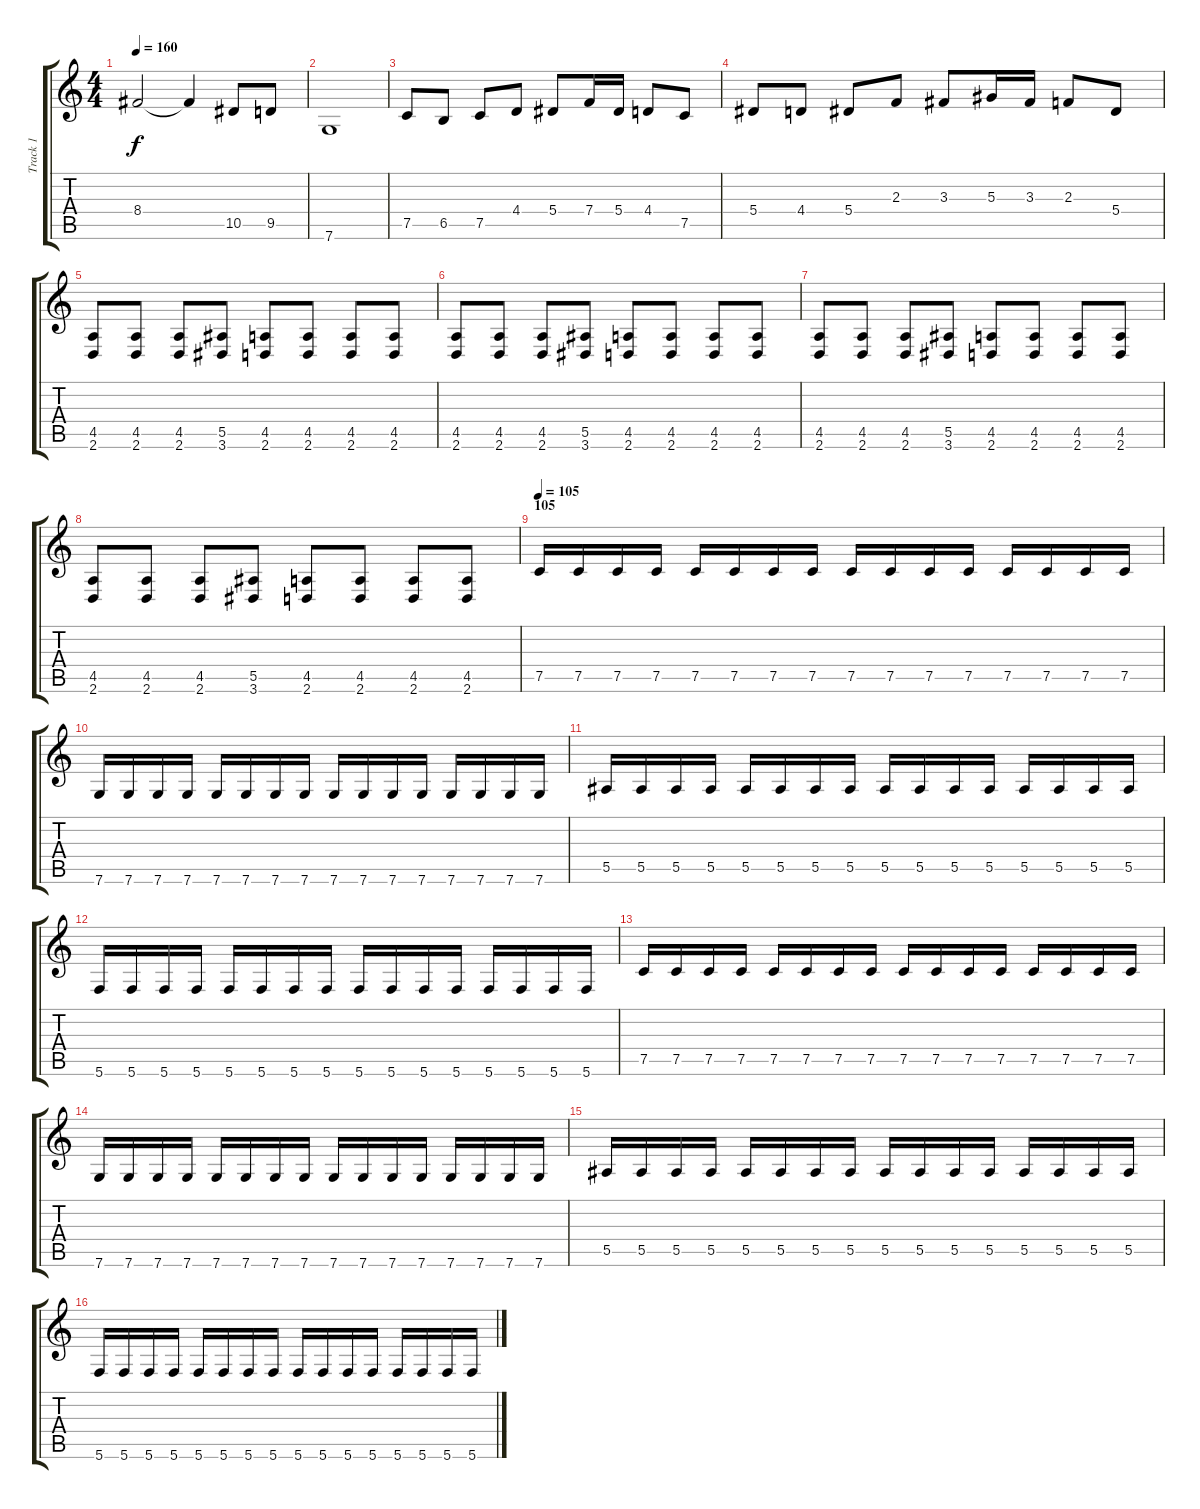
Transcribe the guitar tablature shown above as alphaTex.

\track ("Track 1" "Track 1") {instrument distortionguitar}
\staff {score tabs}
\tuning (C4 G3 Eb3 Bb2 F2 C2) {hide}
\ts (4 4)
\tempo 160
\clef g2
\ks c
8.4.2{dy f} 8.4{t}.4 10.5.8 9.5.8 |
7.6.1 |
7.5.8 6.5.8 7.5.8 4.4.8 5.4.8 7.4.16 5.4.16 4.4.8 7.5.8 |
5.4.8 4.4.8 5.4.8 2.3.8 3.3.8 5.3.16 3.3.16 2.3.8 5.4.8 |
(4.5 2.6).8 (4.5 2.6).8 (4.5 2.6).8 (5.5 3.6).8 (4.5 2.6).8 (4.5 2.6).8 (4.5 2.6).8 (4.5 2.6).8 |
(4.5 2.6).8 (4.5 2.6).8 (4.5 2.6).8 (5.5 3.6).8 (4.5 2.6).8 (4.5 2.6).8 (4.5 2.6).8 (4.5 2.6).8 |
(4.5 2.6).8 (4.5 2.6).8 (4.5 2.6).8 (5.5 3.6).8 (4.5 2.6).8 (4.5 2.6).8 (4.5 2.6).8 (4.5 2.6).8 |
(4.5 2.6).8 (4.5 2.6).8 (4.5 2.6).8 (5.5 3.6).8 (4.5 2.6).8 (4.5 2.6).8 (4.5 2.6).8 (4.5 2.6).8 |
\section ("" "105")
\tempo 105
7.5.16 7.5.16 7.5.16 7.5.16 7.5.16 7.5.16 7.5.16 7.5.16 7.5.16 7.5.16 7.5.16 7.5.16 7.5.16 7.5.16 7.5.16 7.5.16 |
7.6.16 7.6.16 7.6.16 7.6.16 7.6.16 7.6.16 7.6.16 7.6.16 7.6.16 7.6.16 7.6.16 7.6.16 7.6.16 7.6.16 7.6.16 7.6.16 |
5.5.16 5.5.16 5.5.16 5.5.16 5.5.16 5.5.16 5.5.16 5.5.16 5.5.16 5.5.16 5.5.16 5.5.16 5.5.16 5.5.16 5.5.16 5.5.16 |
5.6.16 5.6.16 5.6.16 5.6.16 5.6.16 5.6.16 5.6.16 5.6.16 5.6.16 5.6.16 5.6.16 5.6.16 5.6.16 5.6.16 5.6.16 5.6.16 |
7.5.16 7.5.16 7.5.16 7.5.16 7.5.16 7.5.16 7.5.16 7.5.16 7.5.16 7.5.16 7.5.16 7.5.16 7.5.16 7.5.16 7.5.16 7.5.16 |
7.6.16 7.6.16 7.6.16 7.6.16 7.6.16 7.6.16 7.6.16 7.6.16 7.6.16 7.6.16 7.6.16 7.6.16 7.6.16 7.6.16 7.6.16 7.6.16 |
5.5.16 5.5.16 5.5.16 5.5.16 5.5.16 5.5.16 5.5.16 5.5.16 5.5.16 5.5.16 5.5.16 5.5.16 5.5.16 5.5.16 5.5.16 5.5.16 |
5.6.16 5.6.16 5.6.16 5.6.16 5.6.16 5.6.16 5.6.16 5.6.16 5.6.16 5.6.16 5.6.16 5.6.16 5.6.16 5.6.16 5.6.16 5.6.16
